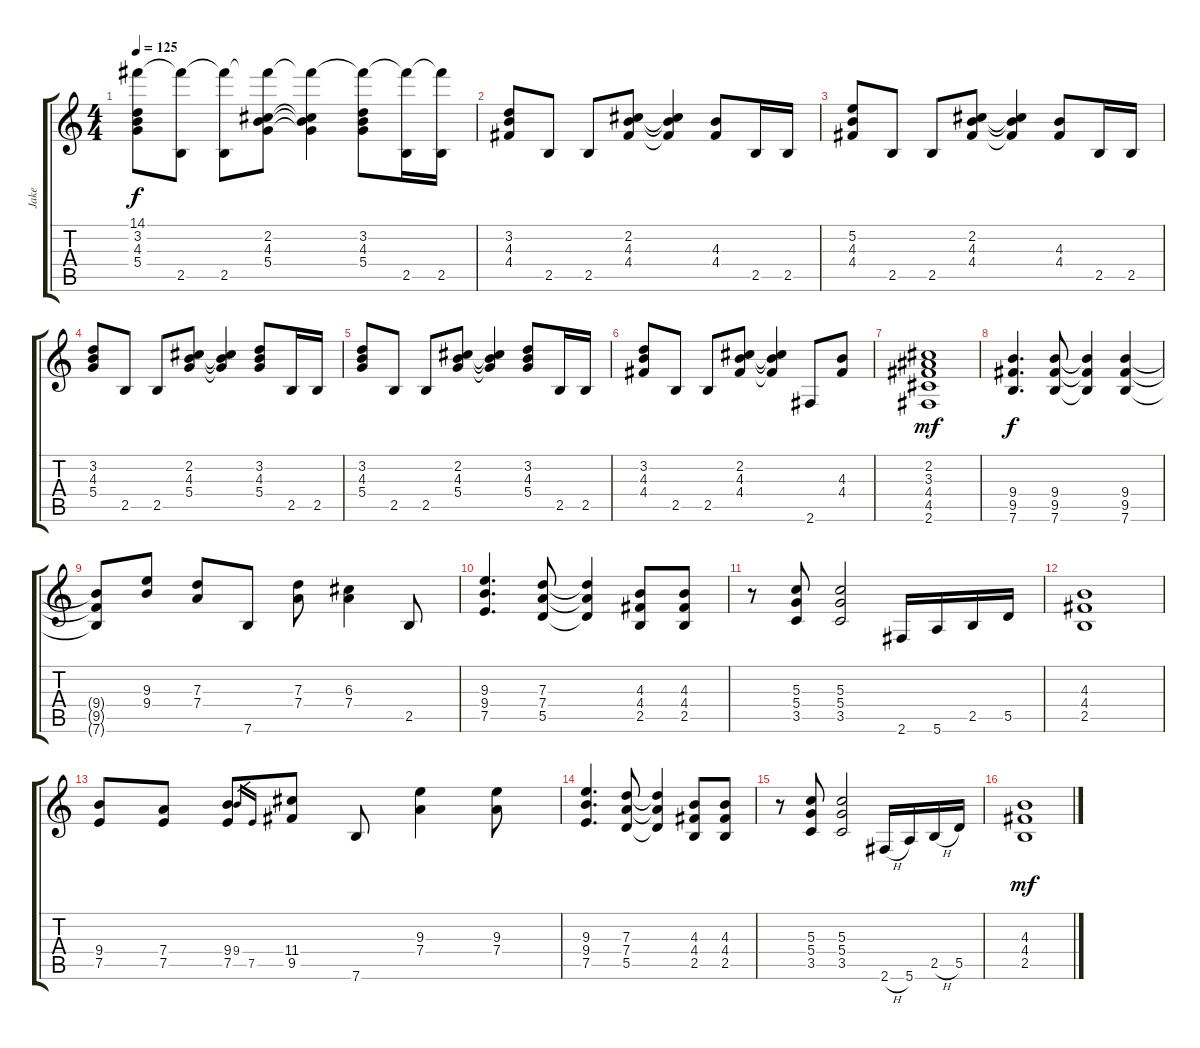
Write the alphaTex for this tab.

\track ("Jake" "Jake") {instrument overdrivenguitar}
\staff {score tabs}
\tuning (E4 B3 G3 D3 A2 E2) {hide}
\ts (4 4)
\tempo 125
\clef g2
\ks c
(14.1{t} 3.2 4.3 5.4).8{dy f} (14.1{t} 2.5).8 (14.1{t} 2.5).8 (14.1{t} 2.2 4.3 5.4).8 (14.1{t} 2.2{t} 4.3{t} 5.4{t}).4 (14.1{t} 3.2 4.3 5.4).8 (14.1{t} 2.5).16 (14.1{t} 2.5).16 |
(3.2 4.3 4.4).8 2.5.8 2.5.8 (2.2 4.3 4.4).8 (2.2{t} 4.3{t} 4.4{t}).4 (4.3 4.4).8 2.5.16 2.5.16 |
(5.2 4.3 4.4).8 2.5.8 2.5.8 (2.2 4.3 4.4).8 (2.2{t} 4.3{t} 4.4{t}).4 (4.3 4.4).8 2.5.16 2.5.16 |
(3.2 4.3 5.4).8 2.5.8 2.5.8 (2.2 4.3 5.4).8 (2.2{t} 4.3{t} 5.4{t}).4 (3.2 4.3 5.4).8 2.5.16 2.5.16 |
(3.2 4.3 5.4).8 2.5.8 2.5.8 (2.2 4.3 5.4).8 (2.2{t} 4.3{t} 5.4{t}).4 (3.2 4.3 5.4).8 2.5.16 2.5.16 |
(3.2 4.3 4.4).8 2.5.8 2.5.8 (2.2 4.3 4.4).8 (2.2{t} 4.3{t} 4.4{t}).4 2.6.8 (4.3 4.4).8 |
(2.2 3.3 4.4 4.5 2.6).1{dy mf} |
(9.4 9.5 7.6).4{d dy f} (9.4 9.5 7.6).8 (9.4{t} 9.5{t} 7.6{t}).4 (9.4 9.5 7.6).4 |
(9.4{t} 9.5{t} 7.6{t}).8 (9.3 9.4).8 (7.3 7.4).8 7.6.8 (7.3 7.4).8 (6.3 7.4).4 2.5.8 |
(9.3 9.4 7.5).4{d} (7.3 7.4 5.5).8 (7.3{t} 7.4{t} 5.5{t}).4 (4.3 4.4 2.5).8 (4.3 4.4 2.5).8 |
r.8 (5.3 5.4 3.5).8 (5.3 5.4 3.5).2 2.6.16 5.6.16 2.5.16 5.5.16 |
(4.3 4.4 2.5).1 |
(9.4 7.5).8 (7.4 7.5).8 (9.4 7.5).8 9.4.16{gr} 7.5.16{gr} (11.4 9.5).8 7.6.8 (9.3 7.4).4 (9.3 7.4).8 |
(9.3 9.4 7.5).4{d} (7.3 7.4 5.5).8 (7.3{t} 7.4{t} 5.5{t}).4 (4.3 4.4 2.5).8 (4.3 4.4 2.5).8 |
r.8 (5.3 5.4 3.5).8 (5.3 5.4 3.5).2 2.6{h}.16 5.6.16 2.5{h}.16 5.5.16 |
(4.3 4.4 2.5).1{dy mf}
